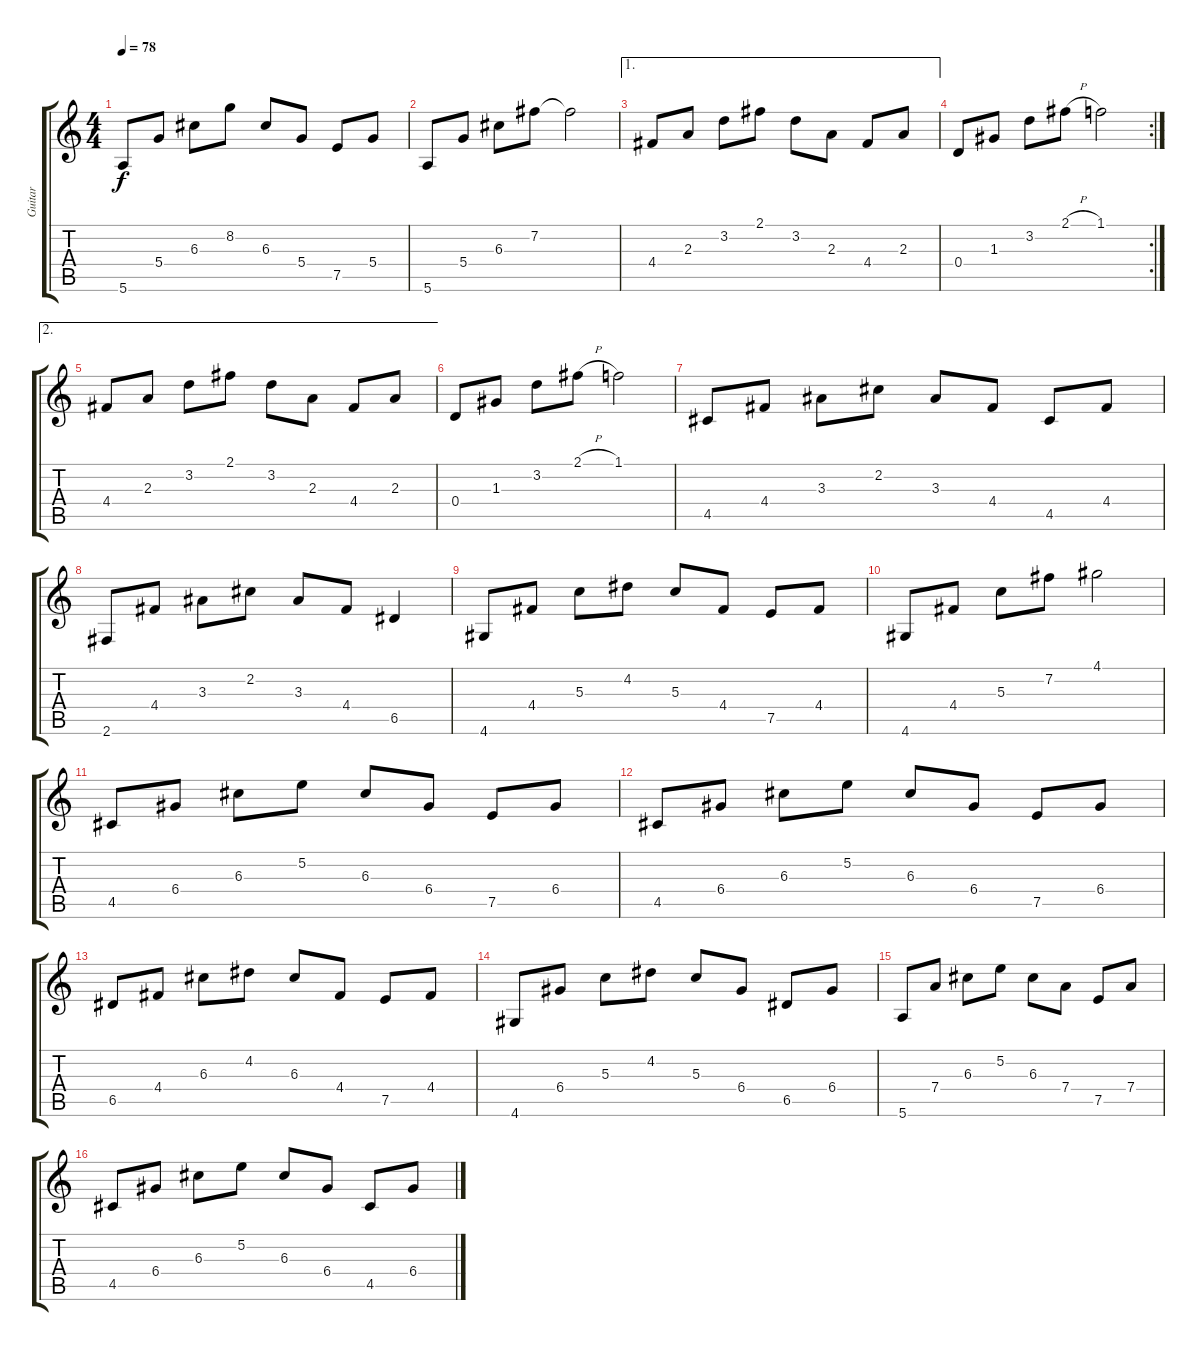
\track ("Guitar" "Guitar") {instrument electricguitarclean}
\staff {score tabs}
\tuning (E4 B3 G3 D3 A2 E2) {hide}
\ts (4 4)
\tempo 78
\clef g2
\ks c
5.6.8{dy f} 5.4.8 6.3.8 8.2.8 6.3.8 5.4.8 7.5.8 5.4.8 |
5.6.8 5.4.8 6.3.8 7.2.8 7.2{t}.2 |
\ae 1
4.4.8 2.3.8 3.2.8 2.1.8 3.2.8 2.3.8 4.4.8 2.3.8 |
\rc 2
0.4.8 1.3.8 3.2.8 2.1{h}.8 1.1.2 |
\ae 2
4.4.8 2.3.8 3.2.8 2.1.8 3.2.8 2.3.8 4.4.8 2.3.8 |
0.4.8 1.3.8 3.2.8 2.1{h}.8 1.1.2 |
4.5.8 4.4.8 3.3.8 2.2.8 3.3.8 4.4.8 4.5.8 4.4.8 |
2.6.8 4.4.8 3.3.8 2.2.8 3.3.8 4.4.8 6.5.4 |
4.6.8 4.4.8 5.3.8 4.2.8 5.3.8 4.4.8 7.5.8 4.4.8 |
4.6.8 4.4.8 5.3.8 7.2.8 4.1.2 |
4.5.8 6.4.8 6.3.8 5.2.8 6.3.8 6.4.8 7.5.8 6.4.8 |
4.5.8 6.4.8 6.3.8 5.2.8 6.3.8 6.4.8 7.5.8 6.4.8 |
6.5.8 4.4.8 6.3.8 4.2.8 6.3.8 4.4.8 7.5.8 4.4.8 |
4.6.8 6.4.8 5.3.8 4.2.8 5.3.8 6.4.8 6.5.8 6.4.8 |
5.6.8 7.4.8 6.3.8 5.2.8 6.3.8 7.4.8 7.5.8 7.4.8 |
4.5.8 6.4.8 6.3.8 5.2.8 6.3.8 6.4.8 4.5.8 6.4.8
